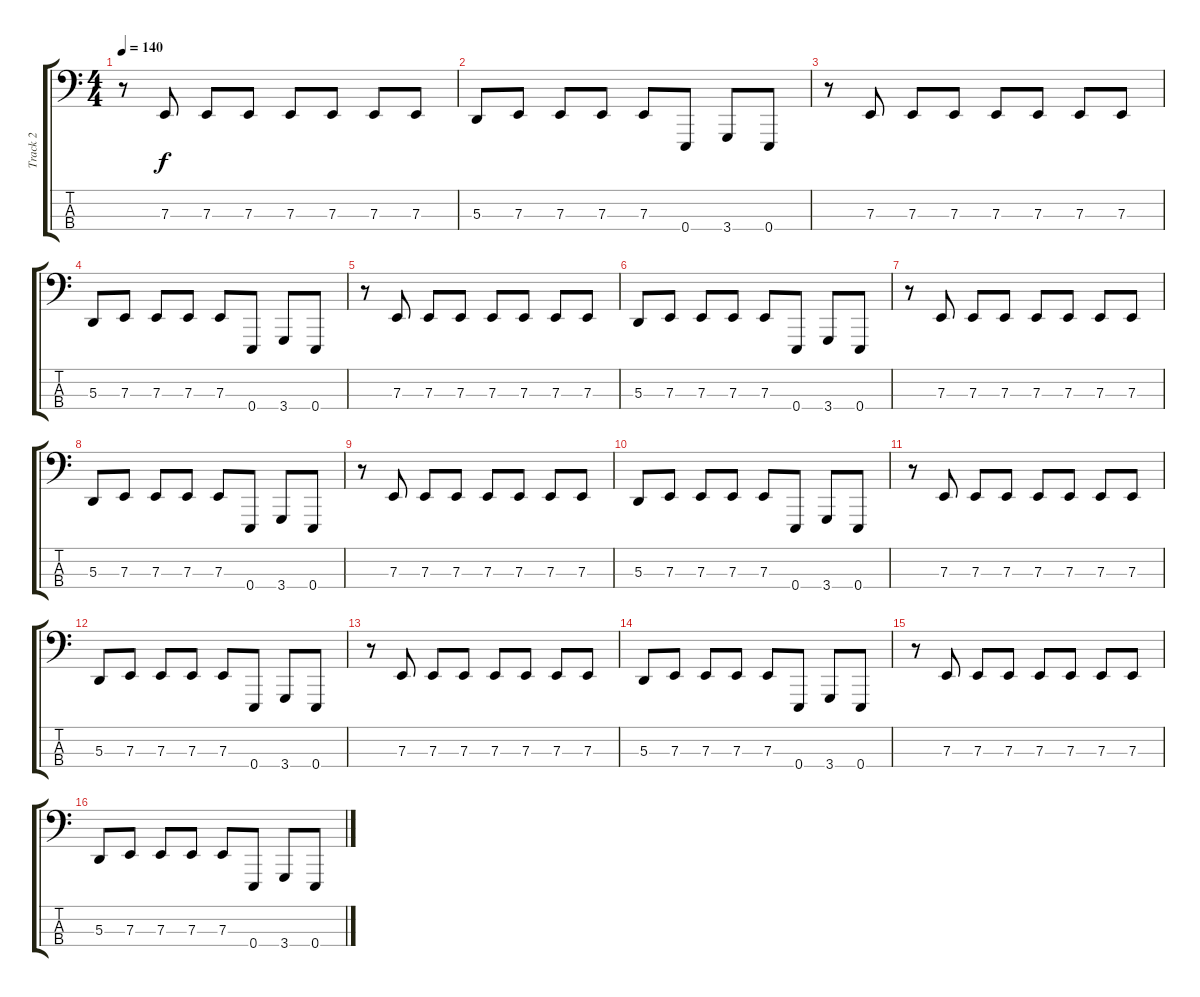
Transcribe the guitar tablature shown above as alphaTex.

\track ("Track 2" "Track 2") {instrument lead8bassandlead}
\staff {score tabs}
\tuning (G2 D2 A1 E1) {hide}
\ts (4 4)
\tempo 140
\clef f4
\ks c
r.8{dy f} 7.3.8 7.3.8 7.3.8 7.3.8 7.3.8 7.3.8 7.3.8 |
5.3.8 7.3.8 7.3.8 7.3.8 7.3.8 0.4.8 3.4.8 0.4.8 |
r.8 7.3.8 7.3.8 7.3.8 7.3.8 7.3.8 7.3.8 7.3.8 |
5.3.8 7.3.8 7.3.8 7.3.8 7.3.8 0.4.8 3.4.8 0.4.8 |
r.8 7.3.8 7.3.8 7.3.8 7.3.8 7.3.8 7.3.8 7.3.8 |
5.3.8 7.3.8 7.3.8 7.3.8 7.3.8 0.4.8 3.4.8 0.4.8 |
r.8 7.3.8 7.3.8 7.3.8 7.3.8 7.3.8 7.3.8 7.3.8 |
5.3.8 7.3.8 7.3.8 7.3.8 7.3.8 0.4.8 3.4.8 0.4.8 |
r.8 7.3.8 7.3.8 7.3.8 7.3.8 7.3.8 7.3.8 7.3.8 |
5.3.8 7.3.8 7.3.8 7.3.8 7.3.8 0.4.8 3.4.8 0.4.8 |
r.8 7.3.8 7.3.8 7.3.8 7.3.8 7.3.8 7.3.8 7.3.8 |
5.3.8 7.3.8 7.3.8 7.3.8 7.3.8 0.4.8 3.4.8 0.4.8 |
r.8 7.3.8 7.3.8 7.3.8 7.3.8 7.3.8 7.3.8 7.3.8 |
5.3.8 7.3.8 7.3.8 7.3.8 7.3.8 0.4.8 3.4.8 0.4.8 |
r.8 7.3.8 7.3.8 7.3.8 7.3.8 7.3.8 7.3.8 7.3.8 |
5.3.8 7.3.8 7.3.8 7.3.8 7.3.8 0.4.8 3.4.8 0.4.8
